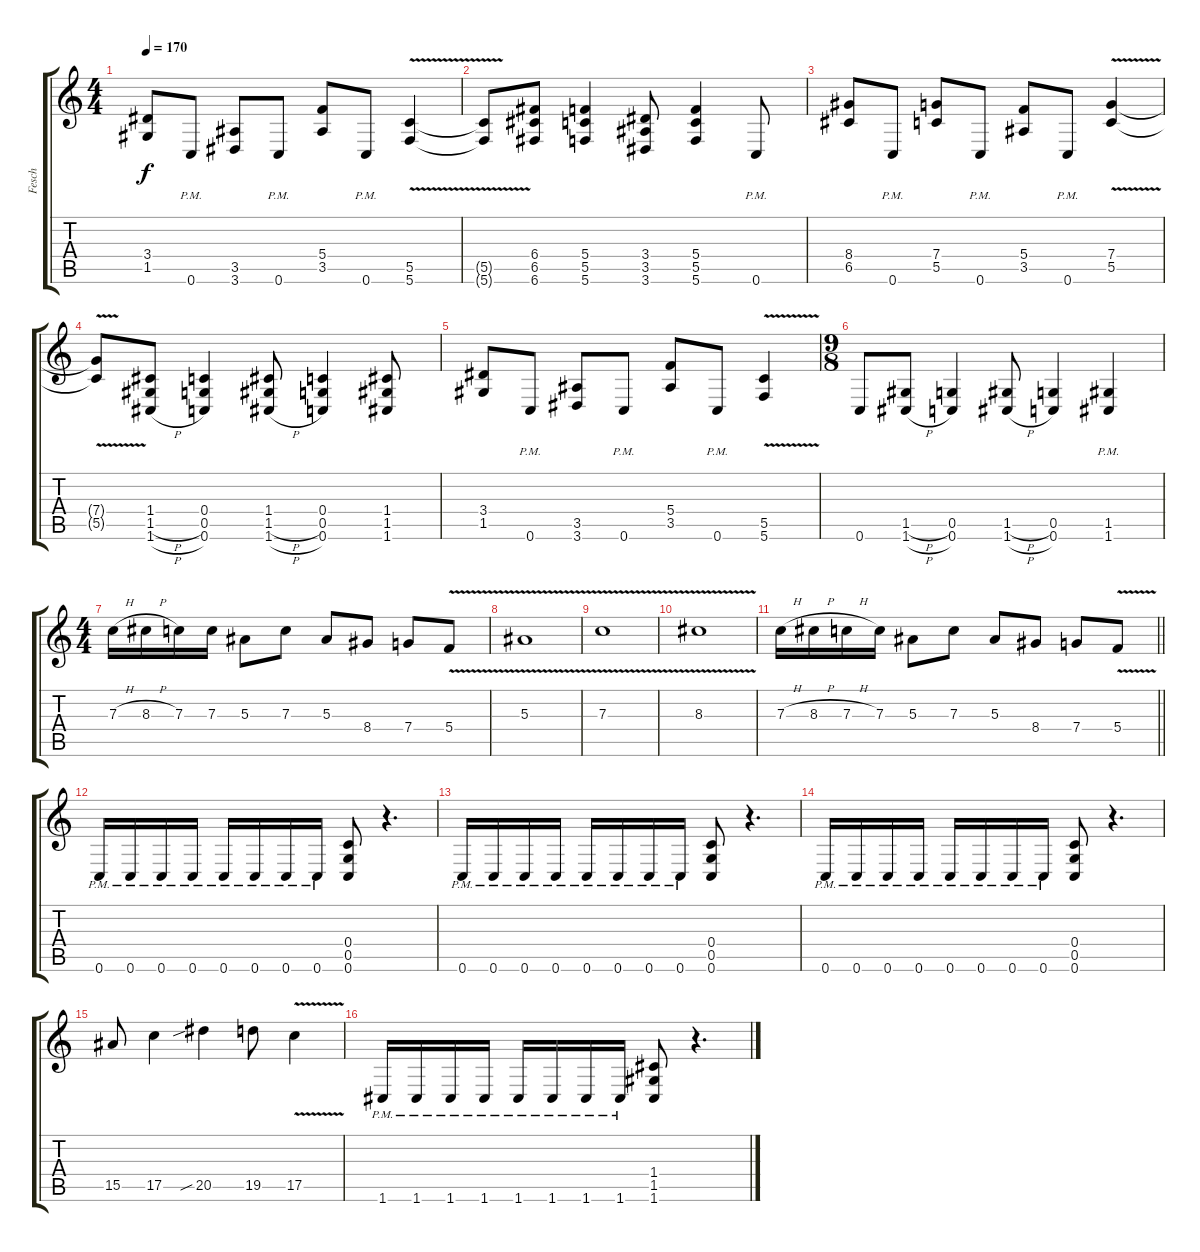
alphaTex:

\track ("Fesch" "Fesch") {instrument distortionguitar}
\staff {score tabs}
\tuning (D4 A3 F3 C3 G2 C2) {hide}
\ts (4 4)
\tempo 170
\clef g2
\ks c
(3.4 1.5).8{dy f} 0.6{pm}.8 (3.5 3.6).8 0.6{pm}.8 (5.4 3.5).8 0.6{pm}.8 (5.5{v} 5.6).4 |
(5.5{t} 5.6{t}).8 (6.4 6.5 6.6).8 (5.4 5.5 5.6).4 (3.4 3.5 3.6).8 (5.4 5.5 5.6).4 0.6{pm}.8 |
(8.4 6.5).8 0.6{pm}.8 (7.4 5.5).8 0.6{pm}.8 (5.4 3.5).8 0.6{pm}.8 (7.4{v} 5.5{v}).4 |
(7.4{t} 5.5{t}).8 (1.4 1.5{h} 1.6{h}).8 (0.4 0.5 0.6).4 (1.4 1.5{h} 1.6{h}).8 (0.4 0.5 0.6).4 (1.4 1.5 1.6).8 |
(3.4 1.5).8 0.6{pm}.8 (3.5 3.6).8 0.6{pm}.8 (5.4 3.5).8 0.6{pm}.8 (5.5{v} 5.6).4 |
\ts (9 8)
0.6.8 (1.5{h} 1.6{h}).8 (0.5 0.6).4 (1.5{h} 1.6{h}).8 (0.5 0.6).4 (1.5{pm} 1.6{pm}).4 |
\ts (4 4)
7.3{h}.16 8.3{h}.16 7.3.16 7.3.16 5.3.8 7.3.8 5.3.8 8.4.8 7.4.8 5.4{v}.8 |
5.3{v}.1 |
7.3{v}.1 |
8.3{v}.1 |
\barLineRight lightlight
7.3{h}.16 8.3{h}.16 7.3{h}.16 7.3.16 5.3.8 7.3.8 5.3.8 8.4.8 7.4.8 5.4{v}.8 |
0.6{pm}.16 0.6{pm}.16 0.6{pm}.16 0.6{pm}.16 0.6{pm}.16 0.6{pm}.16 0.6{pm}.16 0.6{pm}.16 (0.4 0.5 0.6).8 r.4{d} |
0.6{pm}.16 0.6{pm}.16 0.6{pm}.16 0.6{pm}.16 0.6{pm}.16 0.6{pm}.16 0.6{pm}.16 0.6{pm}.16 (0.4 0.5 0.6).8 r.4{d} |
0.6{pm}.16 0.6{pm}.16 0.6{pm}.16 0.6{pm}.16 0.6{pm}.16 0.6{pm}.16 0.6{pm}.16 0.6{pm}.16 (0.4 0.5 0.6).8 r.4{d} |
15.5.8 17.5.4 20.5{sib}.4 19.5.8 17.5{v}.4 |
1.6{pm}.16 1.6{pm}.16 1.6{pm}.16 1.6{pm}.16 1.6{pm}.16 1.6{pm}.16 1.6{pm}.16 1.6{pm}.16 (1.4 1.5 1.6).8 r.4{d}
